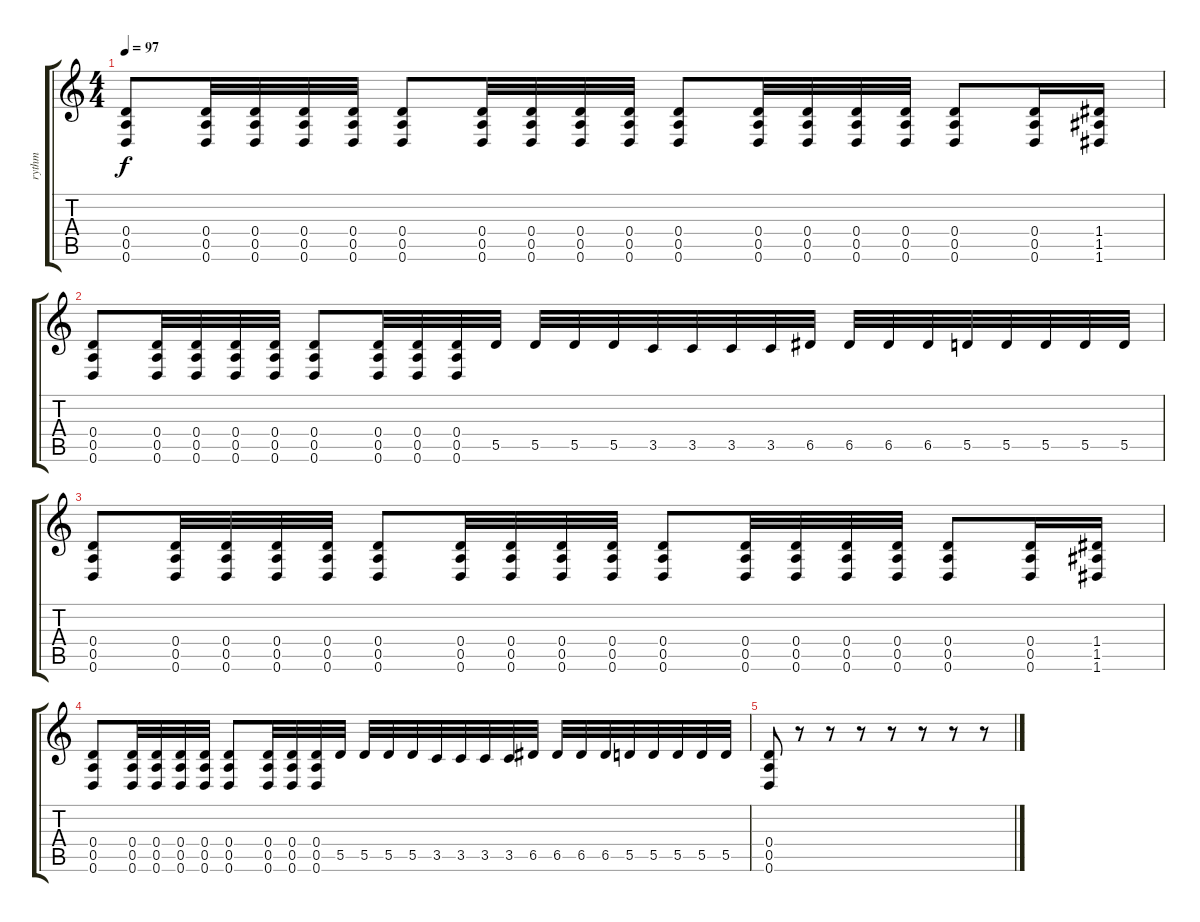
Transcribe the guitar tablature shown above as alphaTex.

\track ("rythm" "rythm") {instrument distortionguitar}
\staff {score tabs}
\tuning (E4 B3 G3 D3 A2 D2) {hide}
\ts (4 4)
\tempo 97
\clef g2
\ks c
(0.4 0.5 0.6).8{dy f} (0.4 0.5 0.6).32 (0.4 0.5 0.6).32 (0.4 0.5 0.6).32 (0.4 0.5 0.6).32 (0.4 0.5 0.6).8 (0.4 0.5 0.6).32 (0.4 0.5 0.6).32 (0.4 0.5 0.6).32 (0.4 0.5 0.6).32 (0.4 0.5 0.6).8 (0.4 0.5 0.6).32 (0.4 0.5 0.6).32 (0.4 0.5 0.6).32 (0.4 0.5 0.6).32 (0.4 0.5 0.6).8 (0.4 0.5 0.6).16 (1.4 1.5 1.6).16 |
(0.4 0.5 0.6).8 (0.4 0.5 0.6).32 (0.4 0.5 0.6).32 (0.4 0.5 0.6).32 (0.4 0.5 0.6).32 (0.4 0.5 0.6).8 (0.4 0.5 0.6).32 (0.4 0.5 0.6).32 (0.4 0.5 0.6).32 5.5.32 5.5.32 5.5.32 5.5.32 3.5.32 3.5.32 3.5.32 3.5.32 6.5.32 6.5.32 6.5.32 6.5.32 5.5.32 5.5.32 5.5.32 5.5.32 5.5.32 |
(0.4 0.5 0.6).8 (0.4 0.5 0.6).32 (0.4 0.5 0.6).32 (0.4 0.5 0.6).32 (0.4 0.5 0.6).32 (0.4 0.5 0.6).8 (0.4 0.5 0.6).32 (0.4 0.5 0.6).32 (0.4 0.5 0.6).32 (0.4 0.5 0.6).32 (0.4 0.5 0.6).8 (0.4 0.5 0.6).32 (0.4 0.5 0.6).32 (0.4 0.5 0.6).32 (0.4 0.5 0.6).32 (0.4 0.5 0.6).8 (0.4 0.5 0.6).16 (1.4 1.5 1.6).16 |
(0.4 0.5 0.6).8 (0.4 0.5 0.6).32 (0.4 0.5 0.6).32 (0.4 0.5 0.6).32 (0.4 0.5 0.6).32 (0.4 0.5 0.6).8 (0.4 0.5 0.6).32 (0.4 0.5 0.6).32 (0.4 0.5 0.6).32 5.5.32 5.5.32 5.5.32 5.5.32 3.5.32 3.5.32 3.5.32 3.5.32 6.5.32 6.5.32 6.5.32 6.5.32 5.5.32 5.5.32 5.5.32 5.5.32 5.5.32 |
(0.4 0.5 0.6).8 r.8 r.8 r.8 r.8 r.8 r.8 r.8
